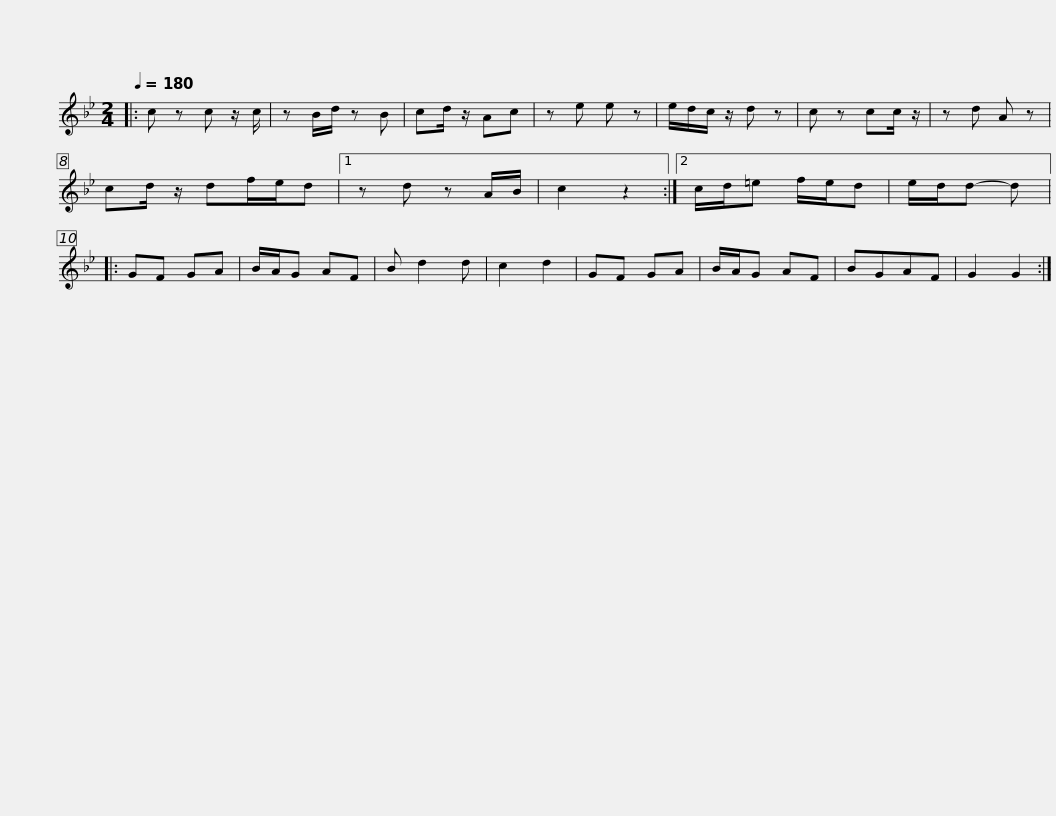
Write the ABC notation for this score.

X:1
L:1/8
Q:1/4=180
M:2/4
I:linebreak $
K:Gmin
V:1 treble
V:1
|: c z c z/ c/ | z B/d/ z B | cd/ z/ Ac | z e e z | e/d/c/ z/ d z | %5
 c z cc/ z/ | z d A z | cd/ z/ df/e/d |1$ z d z A/B/ | c2 z2 :|2 %10
 c/d/=e f/e/d | e/d/d- d |: GF GA | B/A/G AF | B d2 d | %15
 c2 d2 | GF GA | B/A/G AF |$ BGAF | G2 G2 :| %20
